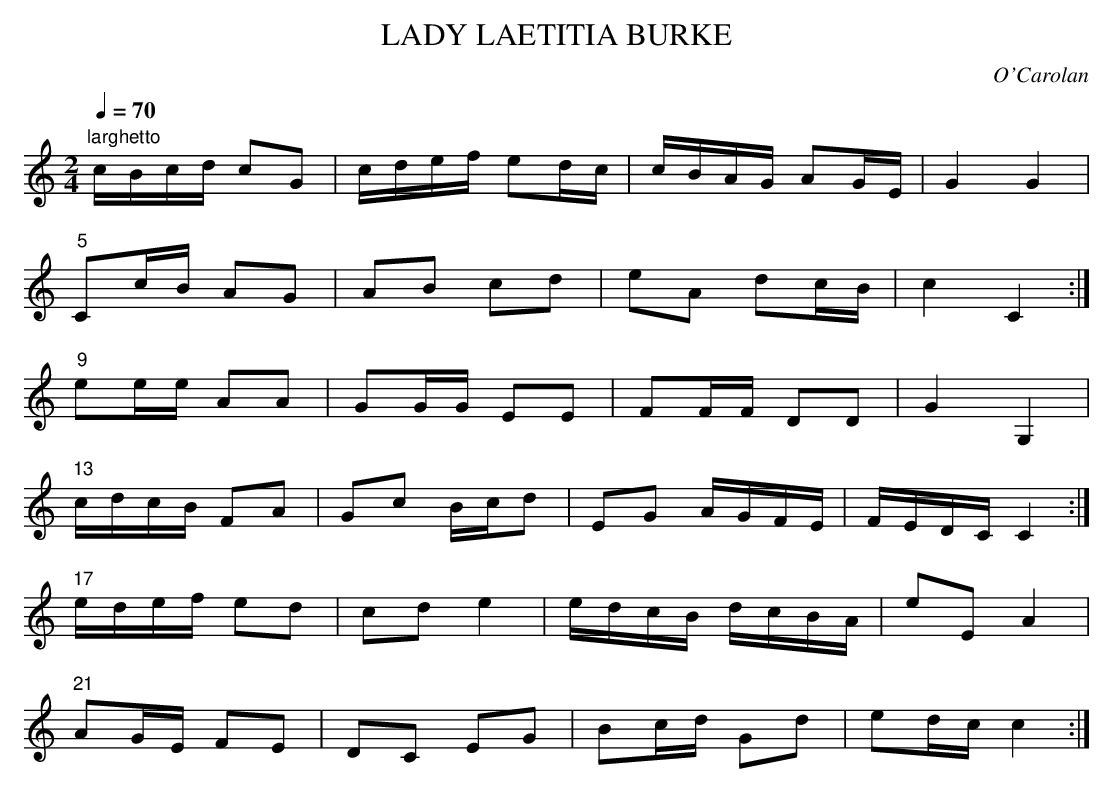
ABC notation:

X:1
T:LADY LAETITIA BURKE
C:O'Carolan
M:2/4
Q:1/4=70
L:1/16
K:C
"larghetto"
cBcd c2G2|cdef e2dc|cBAG A2GE|G4G4|
"5"C2cB A2G2|A2B2 c2d2|e2A2 d2cB|c4C4:|
"9"e2ee A2A2|G2GG E2E2|F2FF D2D2|G4G,4|
"13"cdcB F2A2|G2c2 Bcd2|E2G2 AGFE|FEDC C4:|
"17"edef e2d2|c2d2 e4|edcB dcBA|e2E2 A4|
"21"A2GE F2E2|D2C2 E2G2|B2cd G2d2|e2dc c4:|
